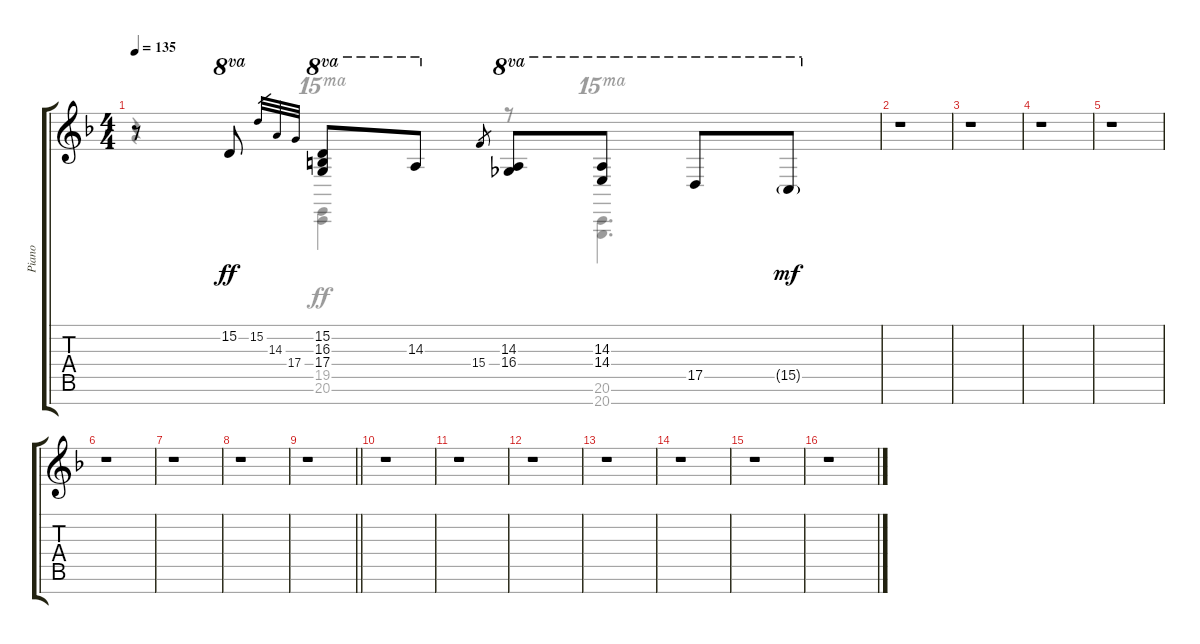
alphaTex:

\track ("Piano" "Piano") {instrument acousticgrandpiano}
\staff {score tabs}
\tuning (E4 B3 G3 D3 A2 E2 B1) {hide}
\voice
\ts (4 4)
\tempo 135
\clef g2
\ks f
r.8{dy ff} 15.2.8{ot 8va} 15.2.32{gr} 14.3.32{gr} 17.4.32{gr} (15.2 16.3 17.4).8{ot 8va} 14.3.8{ot 8va} 15.4.8{gr} (14.3 16.4).8{ot 8va} (14.3 14.4).8{ot 8va} 17.5.8{ot 8va} 15.5{g}.8{ot 8va dy mf} |
r.1 |
r.1 |
r.1 |
r.1 |
r.1 |
r.1 |
r.1 |
\barLineRight lightlight
r.1 |
r.1 |
r.1 |
r.1 |
r.1 |
r.1 |
r.1 |
r.1
\voice
\clef g2
\ottava regular
\simile none
\ks f
r.4{dy ff} (19.5 20.6).4{ot 15ma} r.8 (20.6 20.7).4{d ot 15ma} |
|
|
|
|
|
|
|
\barLineRight lightlight
|
|
|
|
|
|
|
